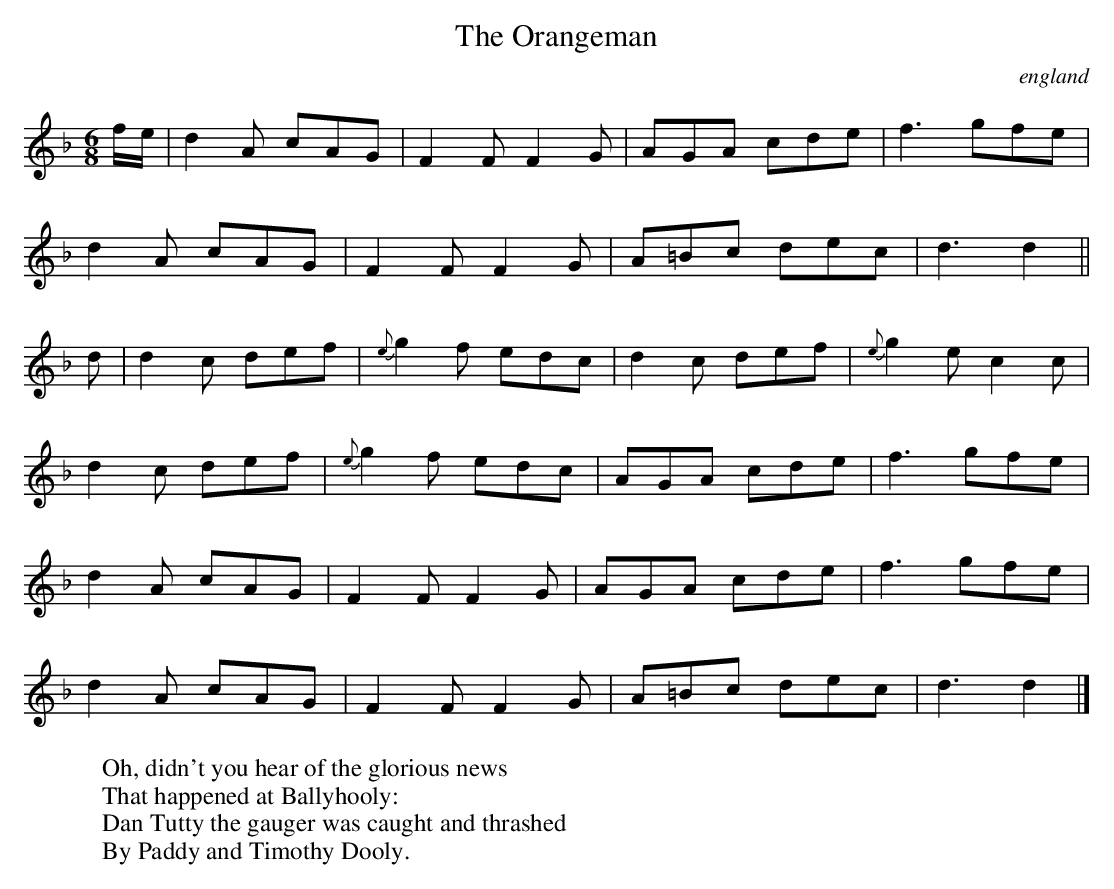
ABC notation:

X:1
T:The Orangeman
O:england
W:Oh, didn't you hear of the glorious news
W:  That happened at Ballyhooly:
W:Dan Tutty the gauger was caught and thrashed
W:  By Paddy and Timothy Dooly.
L:1/8
M:6/8
K:F
f/e/|d2 A cAG|F2 F F2 G|AGA cde|f3 gfe|
d2 A cAG|F2 F F2 G|A=Bc dec|d3 d2||
d|d2 c def|{e}g2 f edc|d2 c def|{e}g2 e c2 c|
d2 c def|{e}g2 f edc|AGA cde|f3 gfe|
d2 A cAG|F2 F F2 G|AGA cde|f3 gfe|
d2 A cAG|F2 F F2 G|A=Bc dec|d3 d2|]
